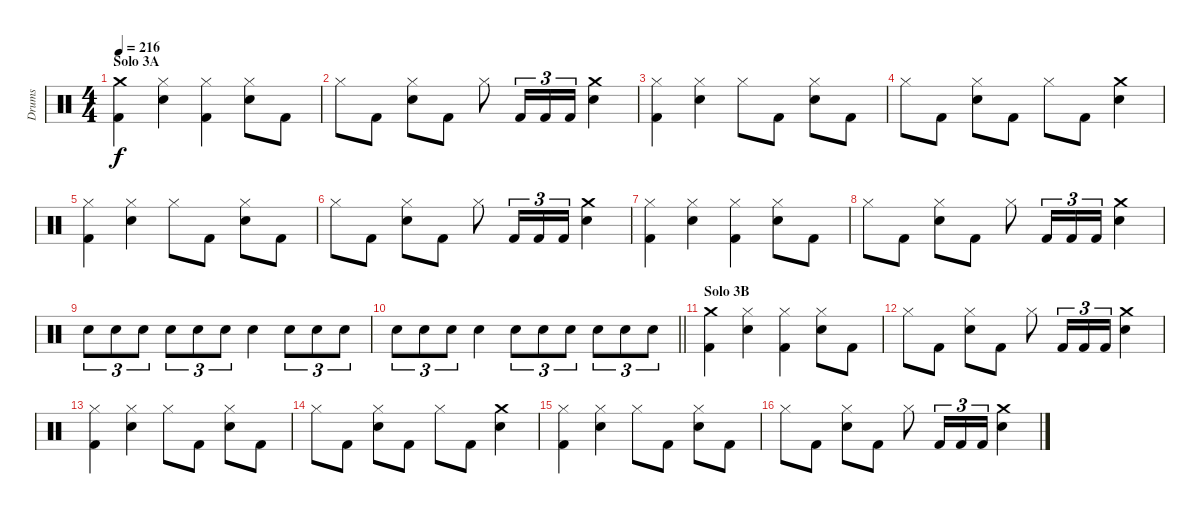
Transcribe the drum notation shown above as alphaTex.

\track ("Drums" "Drums") {instrument percussion}
\staff {score}
\articulation defaults
\ts (4 4)
\section ("" "Solo 3A")
\tempo 216
\clef neutral
\ks c
("Crash medium (hit)" "Kick (hit) 2").4{dy f} ("Hi-Hat (closed)" "Snare (hit) 2").4 ("Hi-Hat (closed)" "Kick (hit) 2").4 ("Hi-Hat (closed)" "Snare (hit) 2").8 "Kick (hit) 2".8 |
"Hi-Hat (closed)".8 "Kick (hit) 2".8 ("Hi-Hat (closed)" "Snare (hit) 2").8 "Kick (hit) 2".8 "Hi-Hat (closed)".8 "Kick (hit) 2".16{tu (3 2)} "Kick (hit) 2".16{tu (3 2)} "Kick (hit) 2".16{tu (3 2)} ("Crash medium (hit)" "Snare (hit) 2").4 |
("Hi-Hat (closed)" "Kick (hit) 2").4 ("Hi-Hat (closed)" "Snare (hit) 2").4 "Hi-Hat (closed)".8 "Kick (hit) 2".8 ("Hi-Hat (closed)" "Snare (hit) 2").8 "Kick (hit) 2".8 |
"Hi-Hat (closed)".8 "Kick (hit) 2".8 ("Hi-Hat (closed)" "Snare (hit) 2").8 "Kick (hit) 2".8 "Hi-Hat (closed)".8 "Kick (hit) 2".8 ("Crash medium (hit)" "Snare (hit) 2").4 |
("Hi-Hat (closed)" "Kick (hit) 2").4 ("Hi-Hat (closed)" "Snare (hit) 2").4 "Hi-Hat (closed)".8 "Kick (hit) 2".8 ("Hi-Hat (closed)" "Snare (hit) 2").8 "Kick (hit) 2".8 |
"Hi-Hat (closed)".8 "Kick (hit) 2".8 ("Hi-Hat (closed)" "Snare (hit) 2").8 "Kick (hit) 2".8 "Hi-Hat (closed)".8 "Kick (hit) 2".16{tu (3 2)} "Kick (hit) 2".16{tu (3 2)} "Kick (hit) 2".16{tu (3 2)} ("Crash medium (hit)" "Snare (hit) 2").4 |
("Hi-Hat (closed)" "Kick (hit) 2").4 ("Hi-Hat (closed)" "Snare (hit) 2").4 ("Hi-Hat (closed)" "Kick (hit) 2").4 ("Hi-Hat (closed)" "Snare (hit) 2").8 "Kick (hit) 2".8 |
"Hi-Hat (closed)".8 "Kick (hit) 2".8 ("Hi-Hat (closed)" "Snare (hit) 2").8 "Kick (hit) 2".8 "Hi-Hat (closed)".8 "Kick (hit) 2".16{tu (3 2)} "Kick (hit) 2".16{tu (3 2)} "Kick (hit) 2".16{tu (3 2)} ("Crash medium (hit)" "Snare (hit) 2").4 |
"Snare (hit) 2".8{tu (3 2)} "Snare (hit) 2".8{tu (3 2)} "Snare (hit) 2".8{tu (3 2)} "Snare (hit) 2".8{tu (3 2)} "Snare (hit) 2".8{tu (3 2)} "Snare (hit) 2".8{tu (3 2)} "Snare (hit) 2".4 "Snare (hit) 2".8{tu (3 2)} "Snare (hit) 2".8{tu (3 2)} "Snare (hit) 2".8{tu (3 2)} |
\barLineRight lightlight "Snare (hit) 2".8{tu (3 2)} "Snare (hit) 2".8{tu (3 2)} "Snare (hit) 2".8{tu (3 2)} "Snare (hit) 2".4 "Snare (hit) 2".8{tu (3 2)} "Snare (hit) 2".8{tu (3 2)} "Snare (hit) 2".8{tu (3 2)} "Snare (hit) 2".8{tu (3 2)} "Snare (hit) 2".8{tu (3 2)} "Snare (hit) 2".8{tu (3 2)}
|
\section ("" "Solo 3B")
("Crash medium (hit)" "Kick (hit) 2").4 ("Hi-Hat (closed)" "Snare (hit) 2").4 ("Hi-Hat (closed)" "Kick (hit) 2").4 ("Hi-Hat (closed)" "Snare (hit) 2").8 "Kick (hit) 2".8 |
"Hi-Hat (closed)".8 "Kick (hit) 2".8 ("Hi-Hat (closed)" "Snare (hit) 2").8 "Kick (hit) 2".8 "Hi-Hat (closed)".8 "Kick (hit) 2".16{tu (3 2)} "Kick (hit) 2".16{tu (3 2)} "Kick (hit) 2".16{tu (3 2)} ("Crash medium (hit)" "Snare (hit) 2").4 |
("Hi-Hat (closed)" "Kick (hit) 2").4 ("Hi-Hat (closed)" "Snare (hit) 2").4 "Hi-Hat (closed)".8 "Kick (hit) 2".8 ("Hi-Hat (closed)" "Snare (hit) 2").8 "Kick (hit) 2".8 |
"Hi-Hat (closed)".8 "Kick (hit) 2".8 ("Hi-Hat (closed)" "Snare (hit) 2").8 "Kick (hit) 2".8 "Hi-Hat (closed)".8 "Kick (hit) 2".8 ("Crash medium (hit)" "Snare (hit) 2").4 |
("Hi-Hat (closed)" "Kick (hit) 2").4 ("Hi-Hat (closed)" "Snare (hit) 2").4 "Hi-Hat (closed)".8 "Kick (hit) 2".8 ("Hi-Hat (closed)" "Snare (hit) 2").8 "Kick (hit) 2".8 |
"Hi-Hat (closed)".8 "Kick (hit) 2".8 ("Hi-Hat (closed)" "Snare (hit) 2").8 "Kick (hit) 2".8 "Hi-Hat (closed)".8 "Kick (hit) 2".16{tu (3 2)} "Kick (hit) 2".16{tu (3 2)} "Kick (hit) 2".16{tu (3 2)} ("Crash medium (hit)" "Snare (hit) 2").4
